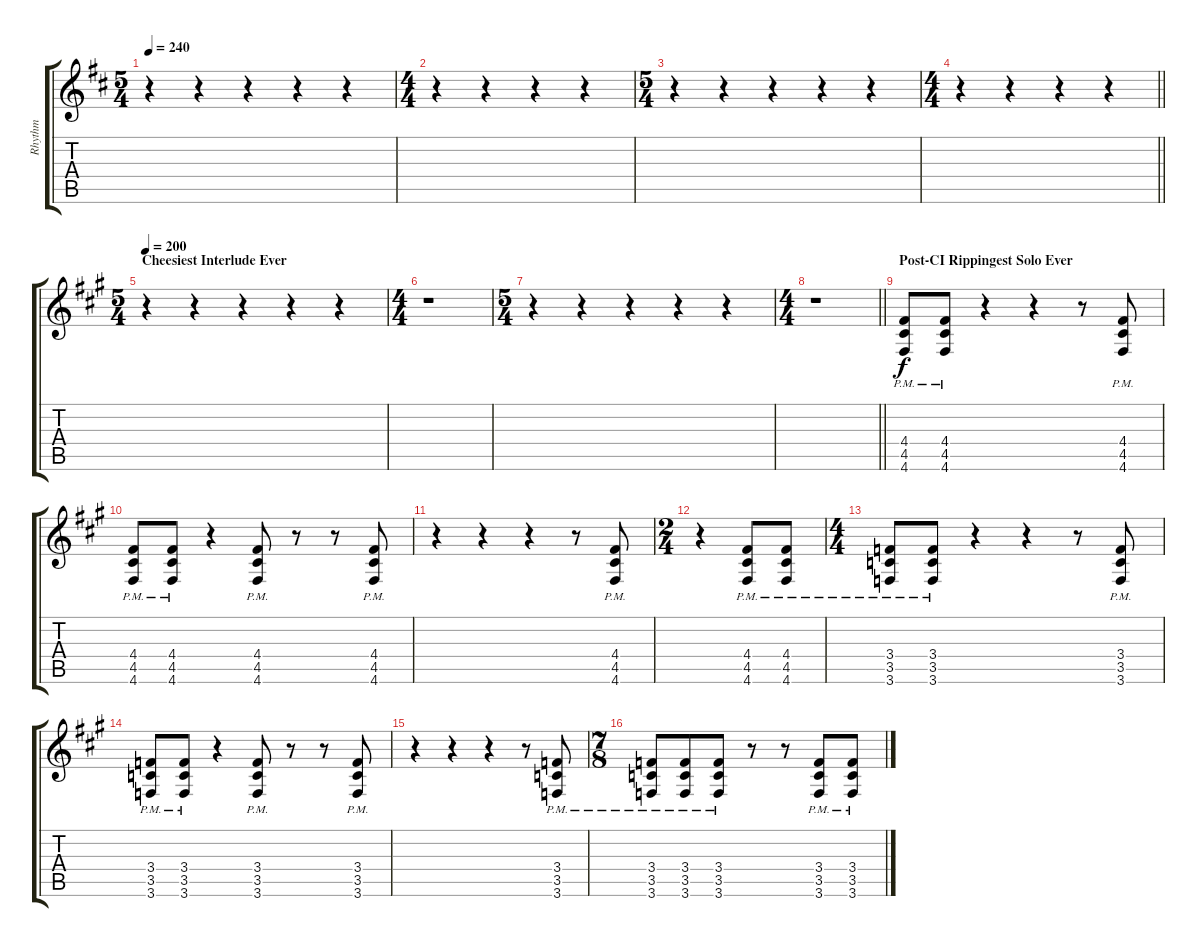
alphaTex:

\track ("Rhythm" "Rhythm") {instrument distortionguitar}
\staff {score tabs}
\tuning (E4 B3 G3 D3 A2 D2) {hide}
\ts (5 4)
\tempo 240
\clef g2
\ks bminor
r.4{dy f} r.4 r.4 r.4 r.4 |
\ts (4 4)
r.4 r.4 r.4 r.4 |
\ts (5 4)
r.4 r.4 r.4 r.4 r.4 |
\ts (4 4)
\barLineRight lightlight
r.4 r.4 r.4 r.4 |
\ts (5 4)
\section ("" "Cheesiest Interlude Ever")
\tempo 200
\ks f#minor
r.4 r.4 r.4 r.4 r.4 |
\ts (4 4)
r.1 |
\ts (5 4)
r.4 r.4 r.4 r.4 r.4 |
\ts (4 4)
\barLineRight lightlight
r.1 |
\section ("" "Post-CI Rippingest Solo Ever")
(4.4{pm} 4.5{pm} 4.6{pm}).8{volume 16 balance 8} (4.4{pm} 4.5{pm} 4.6{pm}).8 r.4 r.4 r.8 (4.4{pm} 4.5{pm} 4.6{pm}).8 |
(4.4{pm} 4.5{pm} 4.6{pm}).8 (4.4{pm} 4.5{pm} 4.6{pm}).8 r.4 (4.4{pm} 4.5{pm} 4.6{pm}).8 r.8 r.8 (4.4{pm} 4.5{pm} 4.6{pm}).8 |
r.4 r.4 r.4 r.8 (4.4{pm} 4.5{pm} 4.6{pm}).8 |
\ts (2 4)
r.4 (4.4{pm} 4.5{pm} 4.6{pm}).8 (4.4{pm} 4.5{pm} 4.6{pm}).8 |
\ts (4 4)
(3.4{pm} 3.5{pm} 3.6{pm}).8 (3.4{pm} 3.5{pm} 3.6{pm}).8 r.4 r.4 r.8 (3.4{pm} 3.5{pm} 3.6{pm}).8 |
(3.4{pm} 3.5{pm} 3.6{pm}).8 (3.4{pm} 3.5{pm} 3.6{pm}).8 r.4 (3.4{pm} 3.5{pm} 3.6{pm}).8 r.8 r.8 (3.4{pm} 3.5{pm} 3.6{pm}).8 |
r.4 r.4 r.4 r.8 (3.4{pm} 3.5{pm} 3.6{pm}).8 |
\ts (7 8)
(3.4{pm} 3.5{pm} 3.6{pm}).8{beam merge} (3.4{pm} 3.5{pm} 3.6{pm}).8 (3.4{pm} 3.5{pm} 3.6{pm}).8 r.8 r.8 (3.4{pm} 3.5{pm} 3.6{pm}).8 (3.4{pm} 3.5{pm} 3.6{pm}).8
